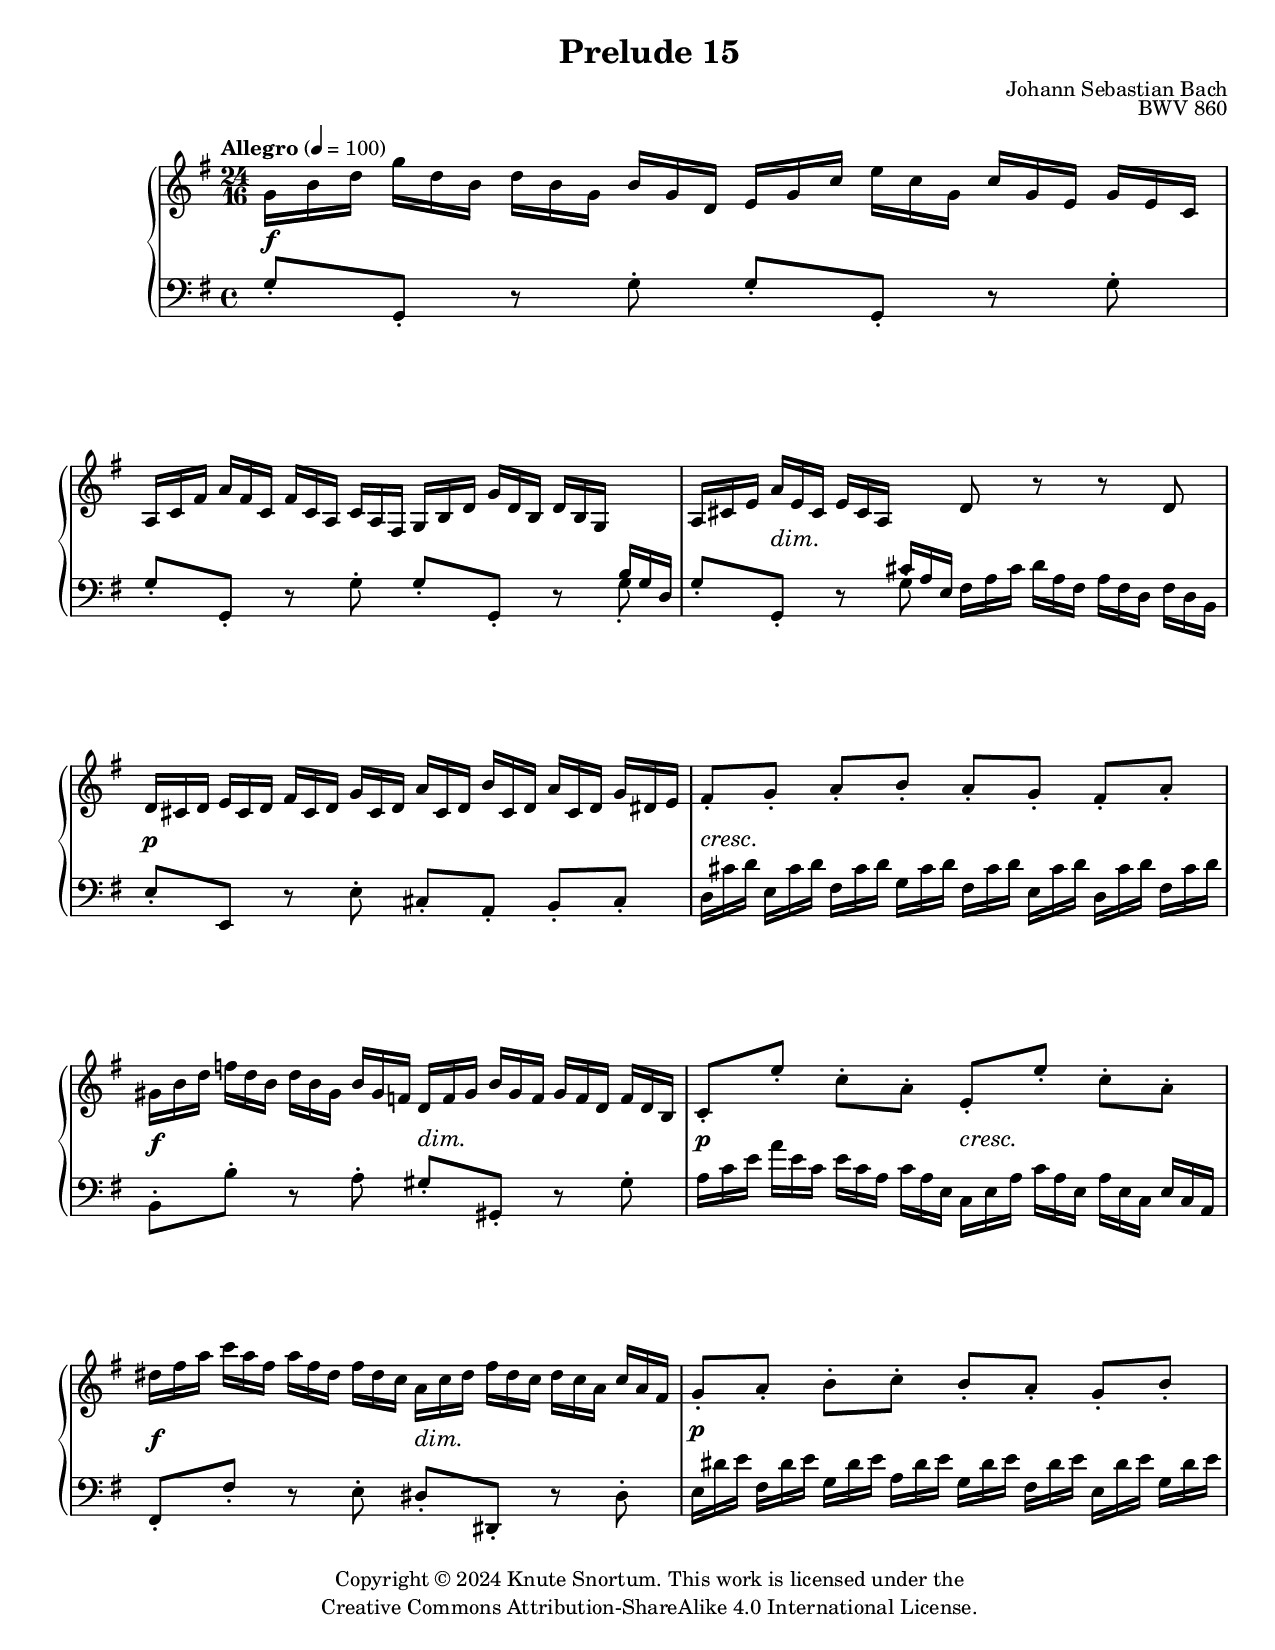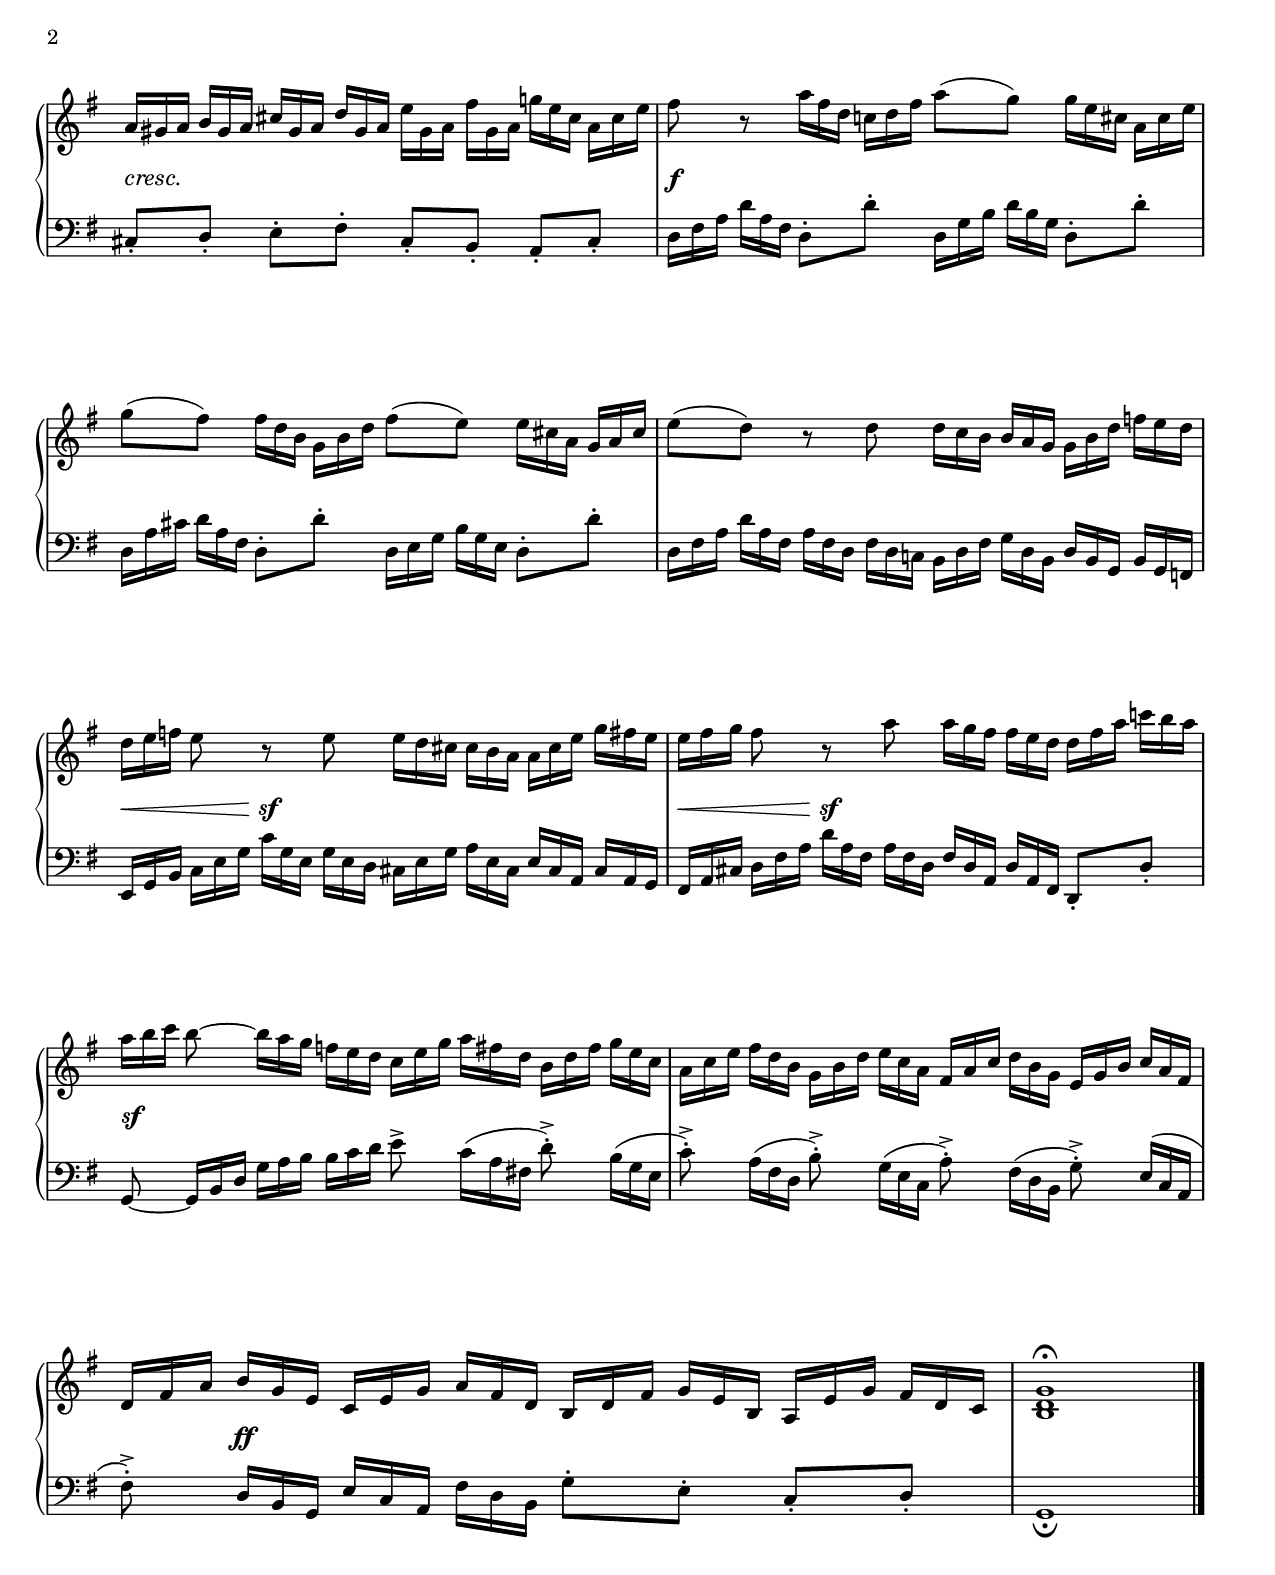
\version "2.24.0"

\include "includes/header-paper.ily"
%...+....1....+....2....+....3....+....4....+....5....+....6....+....7....+....

\version "2.24.0"
\language "english"

\include "global-variables.ily"

%%% Music %%%

global = {
  \time 24/16
  \key g \major
}

rightHand = \relative {
  \global
  \tupletOff
  g'16 b d  g d b  d b g  b g d  e g c  e c g  c g e  g e c |
  a16 c fs  a fs c  fs c a  c a fs  g b d  g d b  d b g  \staffDown \voiceOne
    b g d |
  \staffUp a' cs e  a e cs  e cs a  \staffDown cs a e  \staffUp
    \tuplet 2/3 { \oneVoice d'8 r r d } |
  d16 cs d  e cs d  fs cs d  g cs, d  a' cs, d  b' cs, d  a' cs, d  g ds e |
  \tuplet 2/3 { fs8-.[ g-.] a-.[ b-.]  a-.[ g-.] fs-.[ a-.] } |
  gs16 b d  f d b  d b gs  b gs f  d f gs  b gs f  gs f d  f d b |
  \tuplet 2/3 { c8-.[ e'-.] c-.[ a-.]  e-.[ e'-.] c-.[ a-.] } |
  ds16 fs a  c a fs  a fs ds  fs ds c  a c ds  fs ds c  ds c a  c a fs |
  
  \barNumberCheck 9
  \tuplet 2/3 { g8-.[ a-.] b-.[ c-.]  b-.[ a-.] g-.[ b-.] } |
  a16 gs a  b gs a  cs gs  a d gs, a  e' gs, a  fs' gs, a  g'! e cs  a cs e |
  \tuplet 2/3 { fs8 r }  a16 fs d  c! d fs  \tuplet 2/3 { a8[( g]) }
    g16 e cs  a cs e |
  \tuplet 2/3 { g8[( fs]) }  fs16 d b  g b d  \tuplet 2/3 { fs8[( e]) }
    e16 cs a  g a cs |
  \tuplet 2/3 { e8[( d]) r d }  d16 c b  b a g  g b d  f e d |
  d16 e f  \tuplet 2/3 { e8 r e }  e16 d cs  cs b a  a cs e  g fs e |
  e16 fs g  \tuplet 2/3 { fs8 r a }  a16 g fs  fs e d  d fs a  c! b a |
  a16 b c  \tuplet 2/3 { b8~ } b16 a g  f e d  c e g  a fs d  b d fs  g e c |
  
  \barNumberCheck 17
  a16 c e  fs d b  g b d  e c a  fs a c  d b g  e g b  c a fs |
  d16 fs a  b g e  c e g  a fs d  b d fs  g e b  a e' g  fs d c |
  \tuplet 2/3 { <b d g>1\fermata } |
  \bar "|."
}

leftHand = \relative {
  \global
  \set Staff.timeSignatureFraction = 4/4
  \clef bass
  \tupletOff
  \tuplet 2/3 {
    g8-.[ g,-.] r g'-.  g8-.[ g,-.] r g'-. |
    g8-.[ g,-.] r g'-.  g8-.[ g,-.] r g'_. |
    g8-.[ g,-.] r g'-.
  } fs16 a cs  d a fs  a fs d  fs d b |
  \tuplet 2/3 { e8-.[ e,] r e'-.  cs-.[ a-.] b-.[ cs-.] | }
  d16 cs' d  e, cs' d  fs, cs' d  g, cs d  fs, cs' d  e, cs' d  d, cs' d  
    fs, cs' d |
  \tuplet 2/3 { b,8-.[ b'-.] r a-.  gs-.[ gs,-.] r gs'-. } |
  a16 c e  a e c  e c a  c a e  c e a  c a e  a e c  e c a |
  \tuplet 2/3 { fs8-.[ fs'-.] r e-.  ds-.[ ds,-.] r ds'-. } |
  
  \barNumberCheck 9
  e16 ds' e  fs, ds' e  g, ds' e  a, ds e  g, ds' e  fs, ds' e  e, ds' e
    g, ds' e |
  \tuplet 2/3 { cs,8-.[ d-.] e-.[ fs-.]  cs-.[ b-.] a-.[ cs-.] } |
  d16 fs a  d a fs  \tuplet 2/3 { d8-.[ d'-.] }  d,16 g b  d b g
    \tuplet 2/3 { d8[-. d']-. } |
  d,16 a' cs  d a fs  \tuplet 2/3 { d8-.[ d'-.] }  d,16 e g  b g e
    \tuplet 2/3 { d8[-. d']-. } |
  d,16 fs a  d a fs  a fs d  fs d c!  b d fs  g d b  d b g  b g f |
  e16 g b  c e g  c g e  g e d  cs e g  a e cs  e cs a cs a g |
  fs16 a cs  d fs a  d a fs a fs d  fs d a  d a fs
    \tuplet 2/3 { d8[-. d']-. } |
  \tuplet 2/3 { g,8~ } g16 b d  g a b  b c d  \tuplet 2/3 { e8-> }  c16( a fs!
    \tuplet 2/3 { d'8-.->) }  b16( g e |
    
  \barNumberCheck 17
  \tuplet 2/3 { c'8-.->) } a16( fs d  \tuplet 2/3 { b'8-.->) }  g16( e c 
    \tuplet 2/3 { a'8-.->) }  fs16( d b  \tuplet 2/3 { g'8-.->) }  e16( c a |
  \tuplet 2/3 { fs'8-.->) }  d16 b g  e' c a  fs' d b
    \tuplet 2/3 { g'8-.[ e-.] c-.[ d]-. } |
  \tuplet 2/3 { g,1_\fermata } |
}

dynamics = {
  \override DynamicTextSpanner.style = #'none
  s1.\f |
  s1. |
  s8. s\dim s4. s2. |
  s1.\p |
  s1.\cresc |
  s2.-\tweak Y-offset -1 \f s\dim |
  s2.\p s\cresc |
  s2.\f s\dim |
  
  \barNumberCheck 9
  s1.-\tweak Y-offset 0.5 \p |
  s1.\cresc |
  s1.\f |
  s1. * 2 |
  s4.\< s\sf \tag layout { s2. } \tag midi { s2.\f } |
  s4.\< s\sf \tag layout { s2. } \tag midi { s2.\f } |
  s4.\sf \tag layout { s } \tag midi { s\f } s2. |
  
  \barNumberCheck 17
  s1. |
  s8. s\ff s4. s2. |
  s1. |
}

tempi = {
  \tempo "Allegro" 4 = 100
  s1. * 17 |
  \set Score.tempoHideNote = ##t
  s2. s4. \tempo 4 = 92 s8. \tempo 4 = 84 s |
  s1. |
}

forceBreaks = {
  % page 1
  s1.\break\noPageBreak
  s1.\noBreak s1.\break\noPageBreak
  s1.\noBreak s1.\break\noPageBreak
  s1.\noBreak s1.\break\noPageBreak
  s1.\noBreak s1.\pageBreak
  
  % page 2
  s1.\noBreak s1.\break\noPageBreak
  s1.\noBreak s1.\break\noPageBreak
  s1.\noBreak s1.\break\noPageBreak
  s1.\noBreak s1.\break\noPageBreak
}

preludeFifteenNotes =
\score {
  \header {
    title = "Prelude 15"
  }
  \keepWithTag layout  
  \new PianoStaff \with {
    \override StaffGrouper.staff-staff-spacing = 
      #'((basic-distance . 10)
         (padding . 1))    
  } <<
    \new Staff = "upper" \rightHand
    \new Dynamics \dynamics
    \new Staff = "lower" \leftHand
    \new Dynamics \tempi
    \new Devnull \forceBreaks
  >>
  \layout {
    \context {
      \Score
      \override Stem.details.beamed-lengths = #'(3.5 3.9)
    }  
  }
}

\include "articulate.ly"

preludeFifteenMidi =
\book {
  \bookOutputName "prelude-15-bwv-860"
  \score {
    \keepWithTag midi
    \articulate <<
      \new Staff = "upper" << \rightHand \dynamics \tempi >>
      \new Staff = "lower" << \leftHand \dynamics \tempi >>
    >>
    \midi {}
  }
}


\header {
  title = "Prelude 15"
  composer = "Johann Sebastian Bach"
  opus = "BWV 860"
}

\paper {
  print-all-headers = ##f
}

\preludeFifteenNotes
\preludeFifteenMidi